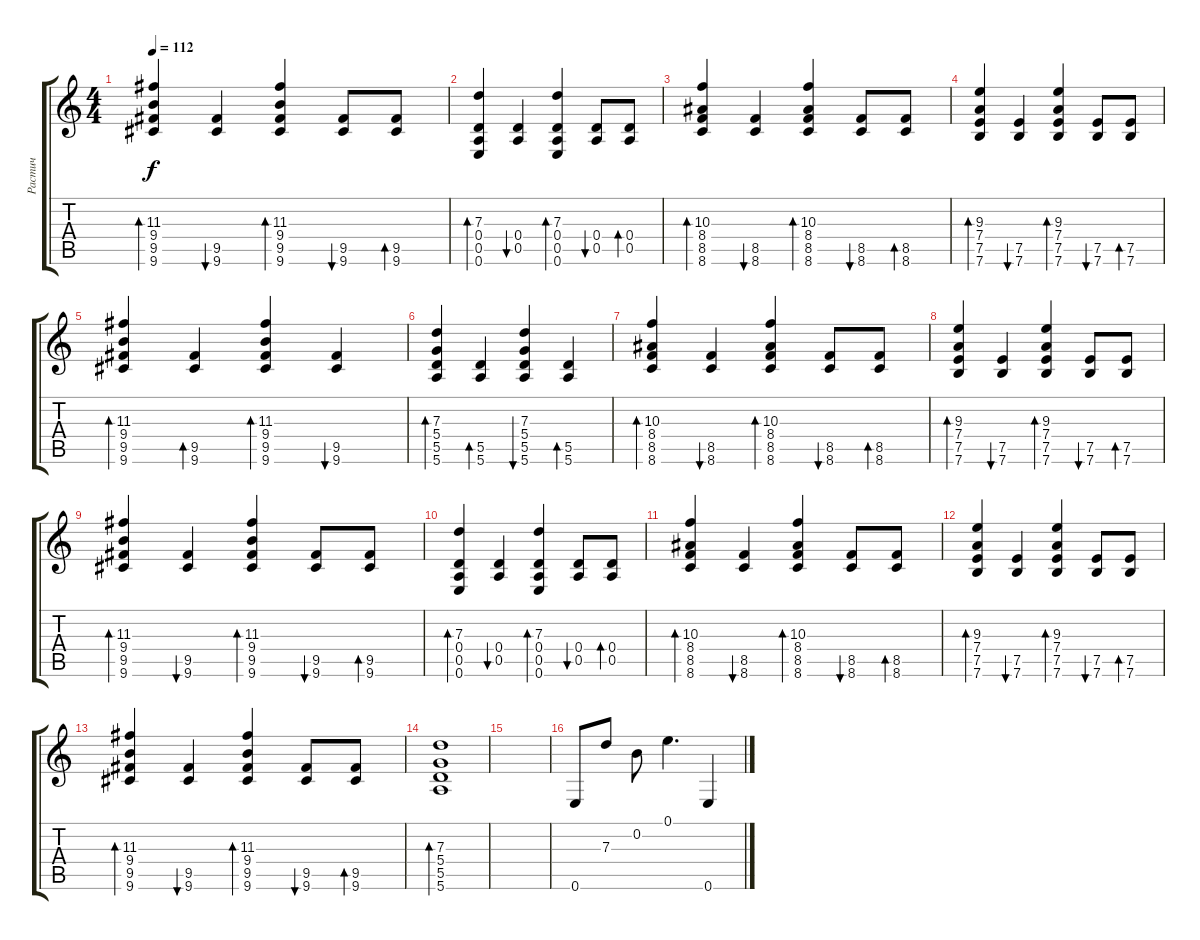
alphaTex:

\track ("Растич" "Растич") {instrument acousticguitarsteel}
\staff {score tabs}
\tuning (E4 B3 G3 D3 A2 E2) {hide}
\ts (4 4)
\tempo 112
\clef g2
\ks c
(11.3 9.4 9.5 9.6).4{bd 60 dy f} (9.5 9.6).4{bu 60} (11.3 9.4 9.5 9.6).4{bd 60} (9.5 9.6).8{bu 60} (9.5 9.6).8{bd 60} |
(7.3 0.4 0.5 0.6).4{bd 60} (0.4 0.5).4{bu 60} (7.3 0.4 0.5 0.6).4{bd 60} (0.4 0.5).8{bu 60} (0.4 0.5).8{bd 60} |
(10.3 8.4 8.5 8.6).4{bd 60} (8.5 8.6).4{bu 60} (10.3 8.4 8.5 8.6).4{bd 60} (8.5 8.6).8{bu 60} (8.5 8.6).8{bd 60} |
(9.3 7.4 7.5 7.6).4{bd 60} (7.5 7.6).4{bu 60} (9.3 7.4 7.5 7.6).4{bd 60} (7.5 7.6).8{bu 60} (7.5 7.6).8{bd 60} |
(11.3 9.4 9.5 9.6).4{bd 60} (9.5 9.6).4{bd 60} (11.3 9.4 9.5 9.6).4{bd 60} (9.5 9.6).4{bu 60} |
(7.3 5.4 5.5 5.6).4{bd 60} (5.5 5.6).4{bd 60} (7.3 5.4 5.5 5.6).4{bu 60} (5.5 5.6).4{bd 60} |
(10.3 8.4 8.5 8.6).4{bd 60} (8.5 8.6).4{bu 60} (10.3 8.4 8.5 8.6).4{bd 60} (8.5 8.6).8{bu 60} (8.5 8.6).8{bd 60} |
(9.3 7.4 7.5 7.6).4{bd 60} (7.5 7.6).4{bu 60} (9.3 7.4 7.5 7.6).4{bd 60} (7.5 7.6).8{bu 60} (7.5 7.6).8{bd 60} |
(11.3 9.4 9.5 9.6).4{bd 60} (9.5 9.6).4{bu 60} (11.3 9.4 9.5 9.6).4{bd 60} (9.5 9.6).8{bu 60} (9.5 9.6).8{bd 60} |
(7.3 0.4 0.5 0.6).4{bd 60} (0.4 0.5).4{bu 60} (7.3 0.4 0.5 0.6).4{bd 60} (0.4 0.5).8{bu 60} (0.4 0.5).8{bd 60} |
(10.3 8.4 8.5 8.6).4{bd 60} (8.5 8.6).4{bu 60} (10.3 8.4 8.5 8.6).4{bd 60} (8.5 8.6).8{bu 60} (8.5 8.6).8{bd 60} |
(9.3 7.4 7.5 7.6).4{bd 60} (7.5 7.6).4{bu 60} (9.3 7.4 7.5 7.6).4{bd 60} (7.5 7.6).8{bu 60} (7.5 7.6).8{bd 60} |
(11.3 9.4 9.5 9.6).4{bd 60} (9.5 9.6).4{bu 60} (11.3 9.4 9.5 9.6).4{bd 60} (9.5 9.6).8{bu 60} (9.5 9.6).8{bd 60} |
(7.3 5.4 5.5 5.6).1{bd 60} |
|
0.6.8 7.3.8 0.2.8 0.1.4{d} 0.6.4
